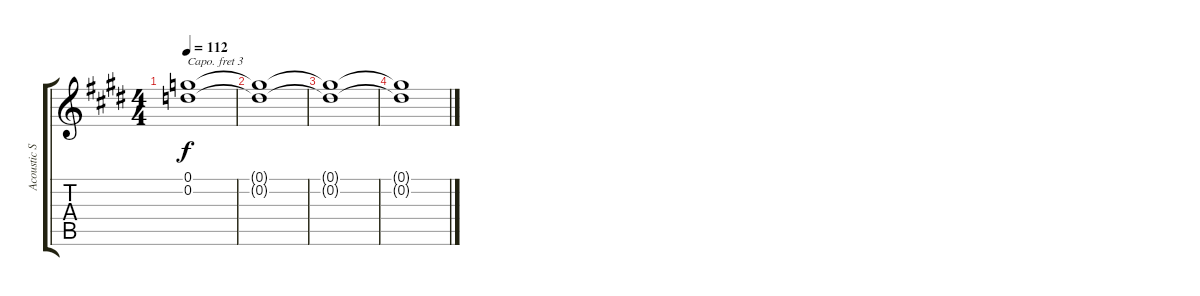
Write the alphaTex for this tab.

\track ("Acoustic Steel String Guitar 1" "Acoustic S") {instrument acousticguitarsteel}
\staff {score tabs}
\capo 3
\tuning (E4 B3 G3 D3 A2 E2) {hide}
\ts (4 4)
\tempo 112
\clef g2
\ks e
(0.1{t} 0.2{t}).1{dy f} |
(0.1{t} 0.2{t}).1 |
(0.1{t} 0.2{t}).1 |
(0.1{t} 0.2{t}).1
